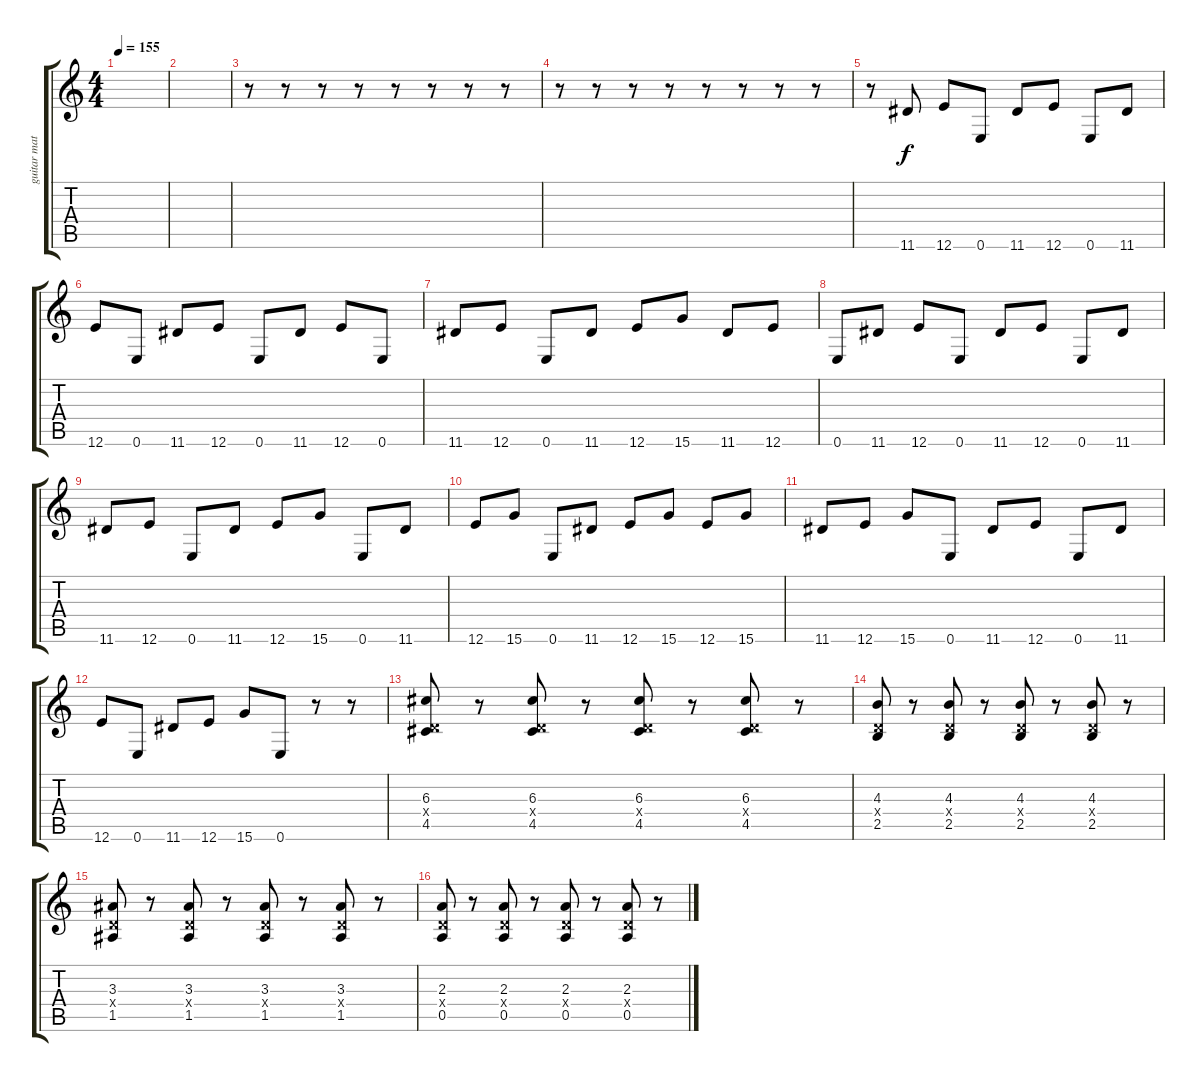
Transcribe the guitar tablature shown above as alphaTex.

\track ("guitar matt" "guitar mat") {instrument distortionguitar}
\staff {score tabs}
\tuning (E4 B3 G3 D3 A2 E2) {hide}
\ts (4 4)
\tempo 155
\clef g2
\ks c
|
|
r.8 r.8 r.8 r.8 r.8 r.8 r.8 r.8 |
r.8 r.8 r.8 r.8 r.8 r.8 r.8 r.8 |
r.8 11.6.8 12.6.8 0.6.8 11.6.8 12.6.8 0.6.8 11.6.8 |
12.6.8 0.6.8 11.6.8 12.6.8 0.6.8 11.6.8 12.6.8 0.6.8 |
11.6.8 12.6.8 0.6.8 11.6.8 12.6.8 15.6.8 11.6.8 12.6.8 |
0.6.8 11.6.8 12.6.8 0.6.8 11.6.8 12.6.8 0.6.8 11.6.8 |
11.6.8 12.6.8 0.6.8 11.6.8 12.6.8 15.6.8 0.6.8 11.6.8 |
12.6.8 15.6.8 0.6.8 11.6.8 12.6.8 15.6.8 12.6.8 15.6.8 |
11.6.8 12.6.8 15.6.8 0.6.8 11.6.8 12.6.8 0.6.8 11.6.8 |
12.6.8 0.6.8 11.6.8 12.6.8 15.6.8 0.6.8 r.8 r.8 |
(6.3 0.4{x} 4.5).8 r.8 (6.3 0.4{x} 4.5).8 r.8 (6.3 0.4{x} 4.5).8 r.8 (6.3 0.4{x} 4.5).8 r.8 |
(4.3 0.4{x} 2.5).8 r.8 (4.3 0.4{x} 2.5).8 r.8 (4.3 0.4{x} 2.5).8 r.8 (4.3 0.4{x} 2.5).8 r.8 |
(3.3 0.4{x} 1.5).8 r.8 (3.3 0.4{x} 1.5).8 r.8 (3.3 0.4{x} 1.5).8 r.8 (3.3 0.4{x} 1.5).8 r.8 |
(2.3 0.4{x} 0.5).8 r.8 (2.3 0.4{x} 0.5).8 r.8 (2.3 0.4{x} 0.5).8 r.8 (2.3 0.4{x} 0.5).8 r.8
